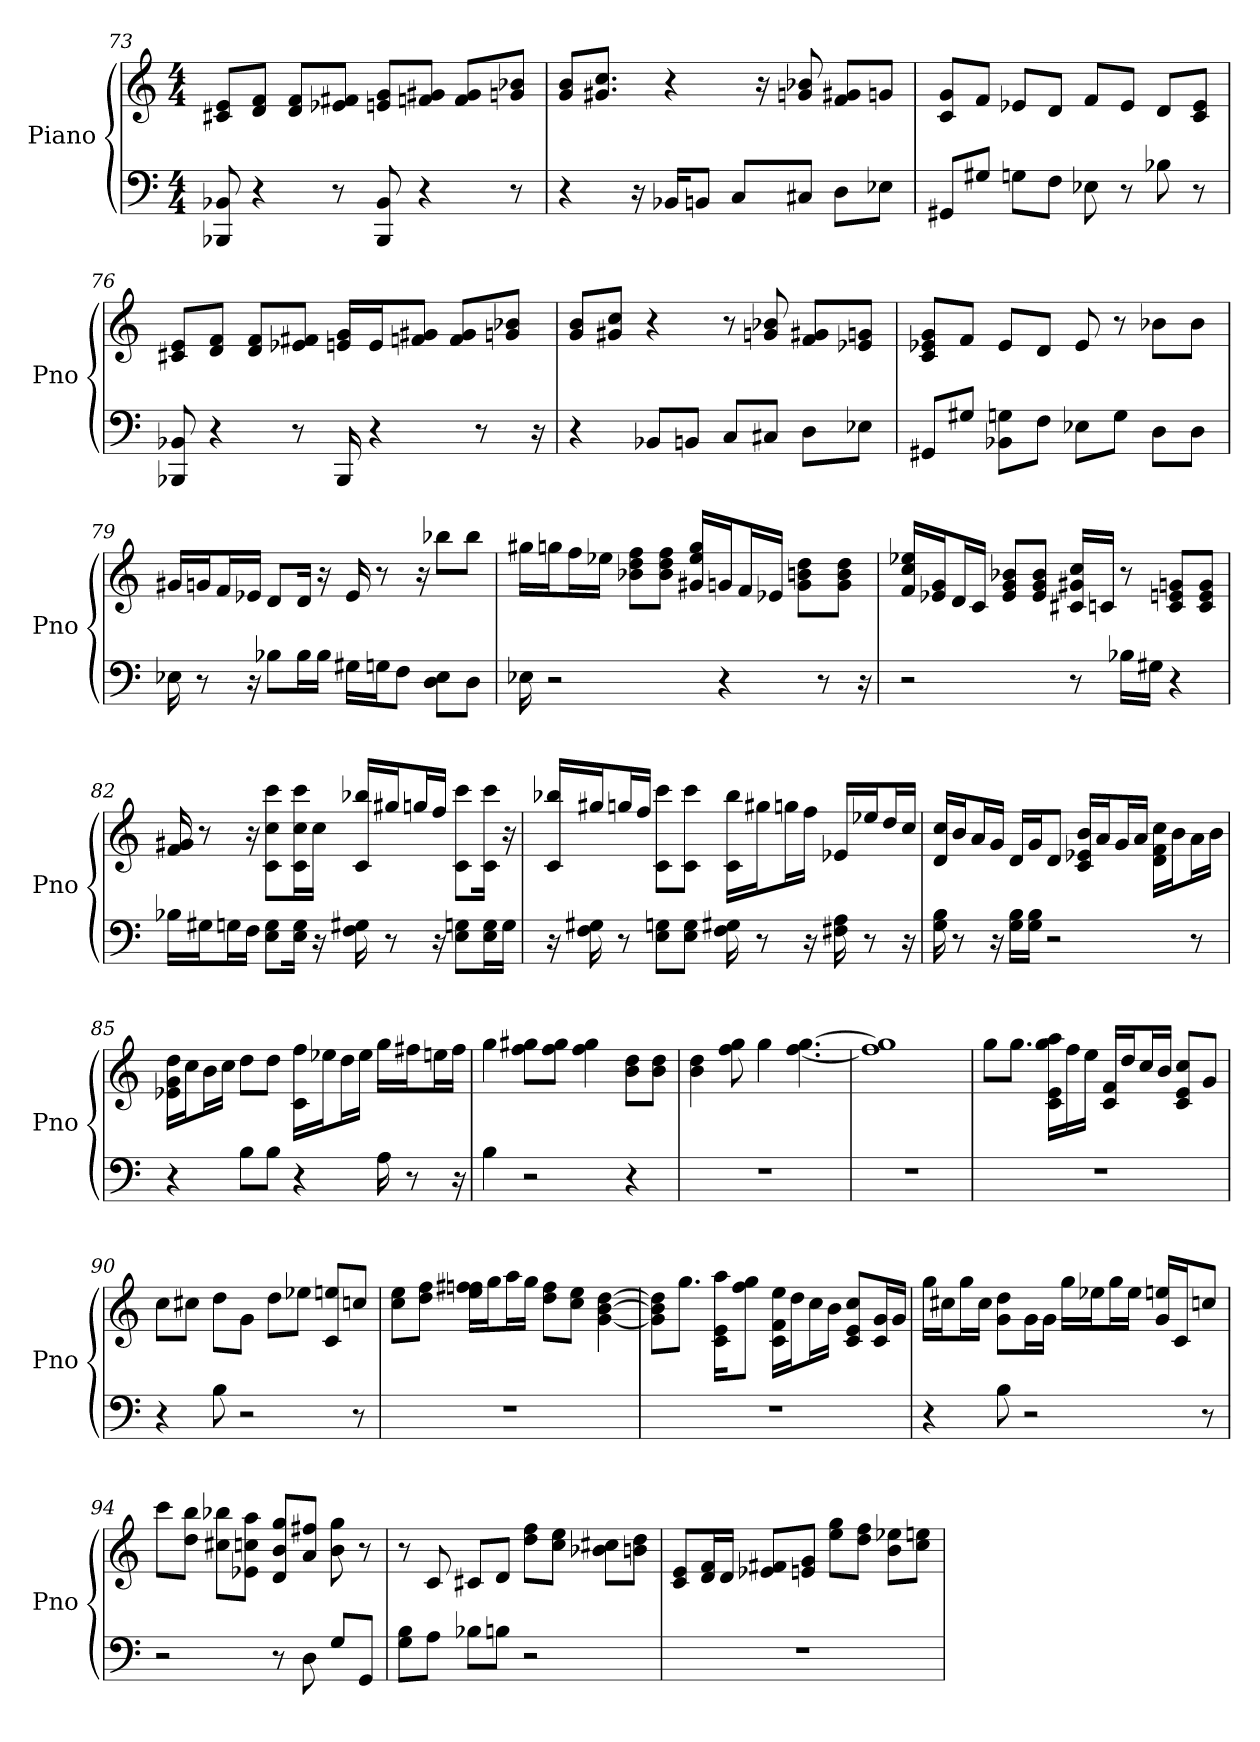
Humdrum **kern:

**kern	**kern
*part1	*part1
*staff2	*staff1
*I"Piano	*
*I'Pno	*
*clefF4	*clefG2
*k[]	*k[]
*C:	*C:
*M4/4	*M4/4
=73	=73
8BBB- 8BB-	8c#/ 8e/L
4r	8f/ 8d/J
.	8f/ 8d/L
8r	8f#/ 8e-/J
8BBB- 8BB-	8g/ 8e/L
4r	8f/ 8g#/J
.	8f/ 8g#/L
8r	8b-/ 8g/J
=74	=74
4r	8g/ 8b/L
.	8.g#/ 8.cc/J
16r	.
16BB-/KL	4r
8BB/J	.
8C/L	.
.	16r
8C#/J	8g 8b-
8D\L	8f/ 8g#/L
8E-\J	8g/J
=75	=75
8GG#/L	8g/ 8c/L
8G#/J	8f/J
8G\L	8e-/L
8F\J	8d/J
8E-	8f/L
8r	8e-/J
8B-	8d/L
8r	8c/ 8e-/J
=76	=76
8BB- 8BBB-	8e/ 8c#/L
4r	8f/ 8d/J
.	8d/ 8f/L
8r	8f#/ 8e-/J
16BBB-	16e/ 16g/LL
4r	16e/J
.	8f/ 8g#/J
.	8f/ 8g#/L
8r	.
.	8g/ 8b-/J
16r	.
=77	=77
4r	8g/ 8b/L
.	8g#/ 8cc/J
8BB-/L	4r
8BB/J	.
8C/L	8r
8C#/J	8g 8b-
8D\L	8f/ 8g#/L
8E-\J	8e-/ 8g/J
=78	=78
8GG#/L	8c/ 8g/ 8e-/L
8G#/J	8f/J
8G\ 8BB-\L	8e-/L
8F\J	8d/J
8E-\L	8e-
8G\J	8r
8D\L	8b-\L
8D\J	8b-\J
=79	=79
16E-	16g#/LL
8r	16g/J
.	16f/L
16r	16e-/JJ
8B-\L	8d/L
16B-\L	16d/Jk
16B-\JJ	16r
16G#\LL	16e-
16G\J	8r
8F\J	.
.	16r
8E-\ 8D\L	8bb-\L
8D\J	8bb-\J
=80	=80
16E-	16gg#\LL
2r	16gg\J
.	16ff\L
.	16ee-\JJ
.	8b-\ 8dd\ 8ff\L
.	8b-\ 8ff\ 8dd\J
.	16ee-/ 16gg/ 16g#/LL
4r	16g/J
.	16f/L
.	16e-/JJ
.	8dd\ 8g\ 8b\L
8r	.
.	8b\ 8dd\ 8g\J
16r	.
=81	=81
2r	16f/ 16ee-/ 16cc/LL
.	16g/ 16e-/J
.	16d/L
.	16c/JJ
.	8g/ 8b-/ 8e-/L
.	8e-/ 8g/ 8b-/J
8r	16c#/ 16g#/ 16cc/LL
.	16c/JJ
16B-\LL	8r
16G#\JJ	.
4r	8c/ 8e/ 8g/L
.	8c/ 8e/ 8g/J
=82	=82
16B-\LL	16g# 16f
16G#\J	8r
16G\L	.
16F\JJ	16r
8G\ 8E\L	8cc\ 8c\ 8ccc\L
16G\ 16E\Jk	16cc\ 16ccc\ 16c\L
16r	16cc\JJ
16G# 16F	16c/ 16bb-/LL
8r	16gg#/J
.	16gg/L
16r	16ff/JJ
8G\ 8E\L	8ccc\ 8c\L
16E\ 16G\L	16c\ 16ccc\Jk
16G\JJ	16r
=83	=83
16r	16c/ 16bb-/LL
16G# 16F	16gg#/J
8r	16gg/L
.	16ff/JJ
8E\ 8G\L	8c\ 8ccc\L
8G\ 8E\J	8c\ 8ccc\J
16G# 16F	16bb-\ 16c\LL
8r	16gg#\J
.	16gg\L
16r	16ff\JJ
16F# 16A	16e-/LL
8r	16ee-/J
.	16dd/L
16r	16cc/JJ
=84	=84
16G 16B	16d/ 16cc/LL
8r	16b/J
.	16a/L
16r	16g/JJ
16B\ 16G\LL	16d/LL
16B\ 16G\JJ	16g/J
2r	8d/J
.	16b/ 16c/ 16e-/LL
.	16a/J
.	16g/L
.	16a/JJ
.	16cc\ 16f\ 16d\LL
.	16b\J
8r	16a\L
.	16b\JJ
=85	=85
4r	16dd\ 16g\ 16e-\LL
.	16cc\J
.	16b\L
.	16cc\JJ
8B\L	8dd\L
8B\J	8dd\J
4r	16ff\ 16c\LL
.	16ee-\J
.	16dd\L
.	16ee-\JJ
16A	16gg\LL
8r	16ff#\J
.	16ee\L
16r	16ff#\JJ
=86	=86
4B	4gg
2r	8gg#\ 8ff\L
.	8ff\ 8gg#\J
.	4gg# 4ff
4r	8b\ 8dd\L
.	8b\ 8dd\J
=87	=87
1r	4dd 4b
.	8ff 8gg
.	4gg
.	[4.ff [4.gg
=88	=88
1r	1ff] 1gg]
=89	=89
1r	8gg\L
.	8.gg\J
.	16aa\ 16c\ 16e\ 16gg\LL
.	16ff\
.	16ee\JJ
.	16f/ 16c/LL
.	16dd/J
.	16cc/L
.	16b/JJ
.	8c/ 8cc/ 8e/L
.	8g/J
=90	=90
4r	8cc\L
.	8cc#\J
8B	8dd\L
2r	8g\J
.	8dd\L
.	8ee-\J
.	8c/ 8ee/L
8r	8cc/J
=91	=91
1r	8cc\ 8ee\L
.	8dd\ 8ff\J
.	16ff#\ 16ee\ 16ff\LL
.	16gg\J
.	16aa\L
.	16gg\JJ
.	8ff\ 8dd\L
.	8ee\ 8cc\J
.	[4g [4dd [4b
=92	=92
1r	8g]\ 8dd]\ 8b]\L
.	8.gg\J
.	16aa\ 16e\ 16c\KL
.	8gg\ 8ff\J
.	16ee\ 16f\ 16c\LL
.	16dd\J
.	16cc\L
.	16b\JJ
.	8c/ 8e/ 8cc/L
.	16c/ 16g/L
.	16g/JJ
=93	=93
4r	16gg\LL
.	16cc#\J
.	16gg\L
.	16cc#\JJ
8B	8dd\ 8g\L
2r	16g\L
.	16g\JJ
.	16gg\LL
.	16ee-\J
.	16gg\L
.	16ee-\JJ
.	16g/ 16ee/LL
.	16c/J
8r	8cc/J
=94	=94
2r	8ccc\L
.	8dd\ 8bb\J
.	8bb-\ 8cc#\L
.	8aa\ 8e-\ 8cc\J
8r	8d/ 8b/ 8gg/L
8D	8ff#/ 8a/J
8G/L	8b 8gg
8GG/J	8r
=95	=95
8B\ 8G\L	8r
8A\J	8c
8B-\L	8c#/L
8B\J	8d/J
2r	8dd\ 8ff\L
.	8ee\ 8cc\J
.	8b-\ 8cc#\L
.	8b\ 8dd\J
=96	=96
1r	8c/ 8e/L
.	16d/ 16f/L
.	16d/JJ
.	8f#/ 8e-/L
.	8g/ 8e/J
.	8gg\ 8ee\L
.	8ff\ 8dd\J
.	8ee-\ 8b\L
.	8ee\ 8cc\J
=	=
*-	*-
